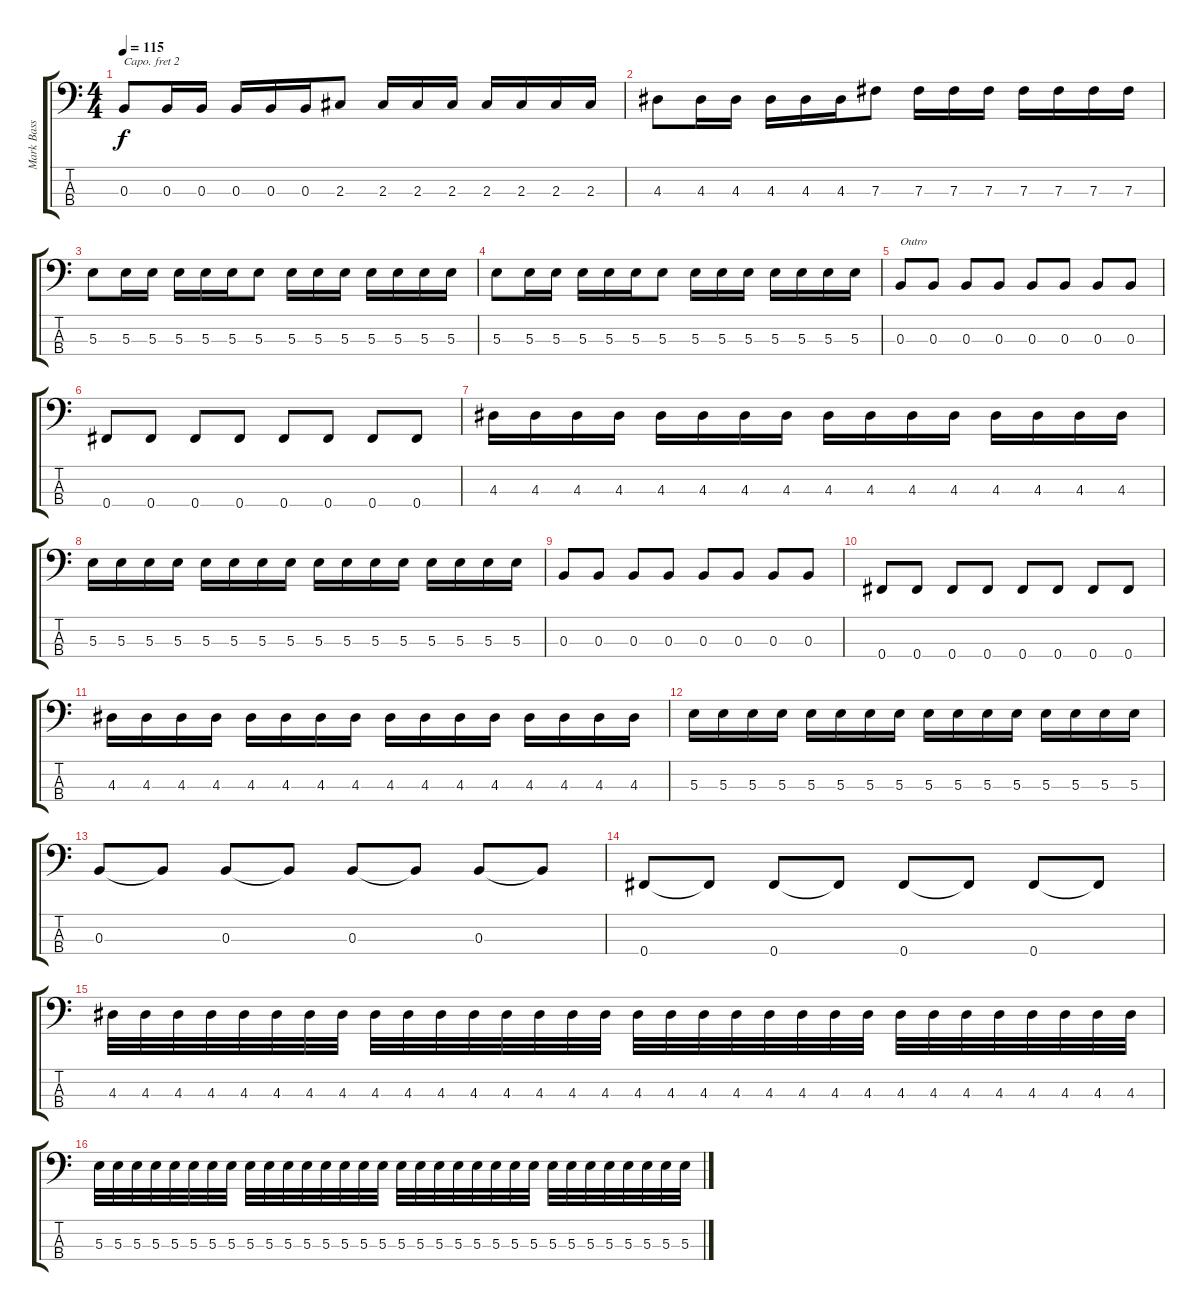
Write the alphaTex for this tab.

\track ("Mark Bass" "Mark Bass") {instrument electricbasspick}
\staff {score tabs}
\capo 2
\tuning (G2 D2 A1 E1) {hide}
\ts (4 4)
\tempo 115
\clef f4
\ks c
0.3.8{dy f} 0.3.16 0.3.16 0.3.16 0.3.16 0.3.16 2.3.8 2.3.16 2.3.16 2.3.16 2.3.16 2.3.16 2.3.16 2.3.16 |
4.3.8 4.3.16 4.3.16 4.3.16 4.3.16 4.3.16 7.3.8 7.3.16 7.3.16 7.3.16 7.3.16 7.3.16 7.3.16 7.3.16 |
5.3.8 5.3.16 5.3.16 5.3.16 5.3.16 5.3.16 5.3.8 5.3.16 5.3.16 5.3.16 5.3.16 5.3.16 5.3.16 5.3.16 |
5.3.8 5.3.16 5.3.16 5.3.16 5.3.16 5.3.16 5.3.8 5.3.16 5.3.16 5.3.16 5.3.16 5.3.16 5.3.16 5.3.16 |
0.3.8{txt "Outro"} 0.3.8 0.3.8 0.3.8 0.3.8 0.3.8 0.3.8 0.3.8 |
0.4.8 0.4.8 0.4.8 0.4.8 0.4.8 0.4.8 0.4.8 0.4.8 |
4.3.16 4.3.16 4.3.16 4.3.16 4.3.16 4.3.16 4.3.16 4.3.16 4.3.16 4.3.16 4.3.16 4.3.16 4.3.16 4.3.16 4.3.16 4.3.16 |
5.3.16 5.3.16 5.3.16 5.3.16 5.3.16 5.3.16 5.3.16 5.3.16 5.3.16 5.3.16 5.3.16 5.3.16 5.3.16 5.3.16 5.3.16 5.3.16 |
0.3.8 0.3.8 0.3.8 0.3.8 0.3.8 0.3.8 0.3.8 0.3.8 |
0.4.8 0.4.8 0.4.8 0.4.8 0.4.8 0.4.8 0.4.8 0.4.8 |
4.3.16 4.3.16 4.3.16 4.3.16 4.3.16 4.3.16 4.3.16 4.3.16 4.3.16 4.3.16 4.3.16 4.3.16 4.3.16 4.3.16 4.3.16 4.3.16 |
5.3.16 5.3.16 5.3.16 5.3.16 5.3.16 5.3.16 5.3.16 5.3.16 5.3.16 5.3.16 5.3.16 5.3.16 5.3.16 5.3.16 5.3.16 5.3.16 |
0.3.8 0.3{t}.8 0.3.8 0.3{t}.8 0.3.8 0.3{t}.8 0.3.8 0.3{t}.8 |
0.4.8 0.4{t}.8 0.4.8 0.4{t}.8 0.4.8 0.4{t}.8 0.4.8 0.4{t}.8 |
4.3.32 4.3.32 4.3.32 4.3.32 4.3.32 4.3.32 4.3.32 4.3.32 4.3.32 4.3.32 4.3.32 4.3.32 4.3.32 4.3.32 4.3.32 4.3.32 4.3.32 4.3.32 4.3.32 4.3.32 4.3.32 4.3.32 4.3.32 4.3.32 4.3.32 4.3.32 4.3.32 4.3.32 4.3.32 4.3.32 4.3.32 4.3.32 |
5.3.32 5.3.32 5.3.32 5.3.32 5.3.32 5.3.32 5.3.32 5.3.32 5.3.32 5.3.32 5.3.32 5.3.32 5.3.32 5.3.32 5.3.32 5.3.32 5.3.32 5.3.32 5.3.32 5.3.32 5.3.32 5.3.32 5.3.32 5.3.32 5.3.32 5.3.32 5.3.32 5.3.32 5.3.32 5.3.32 5.3.32 5.3.32
